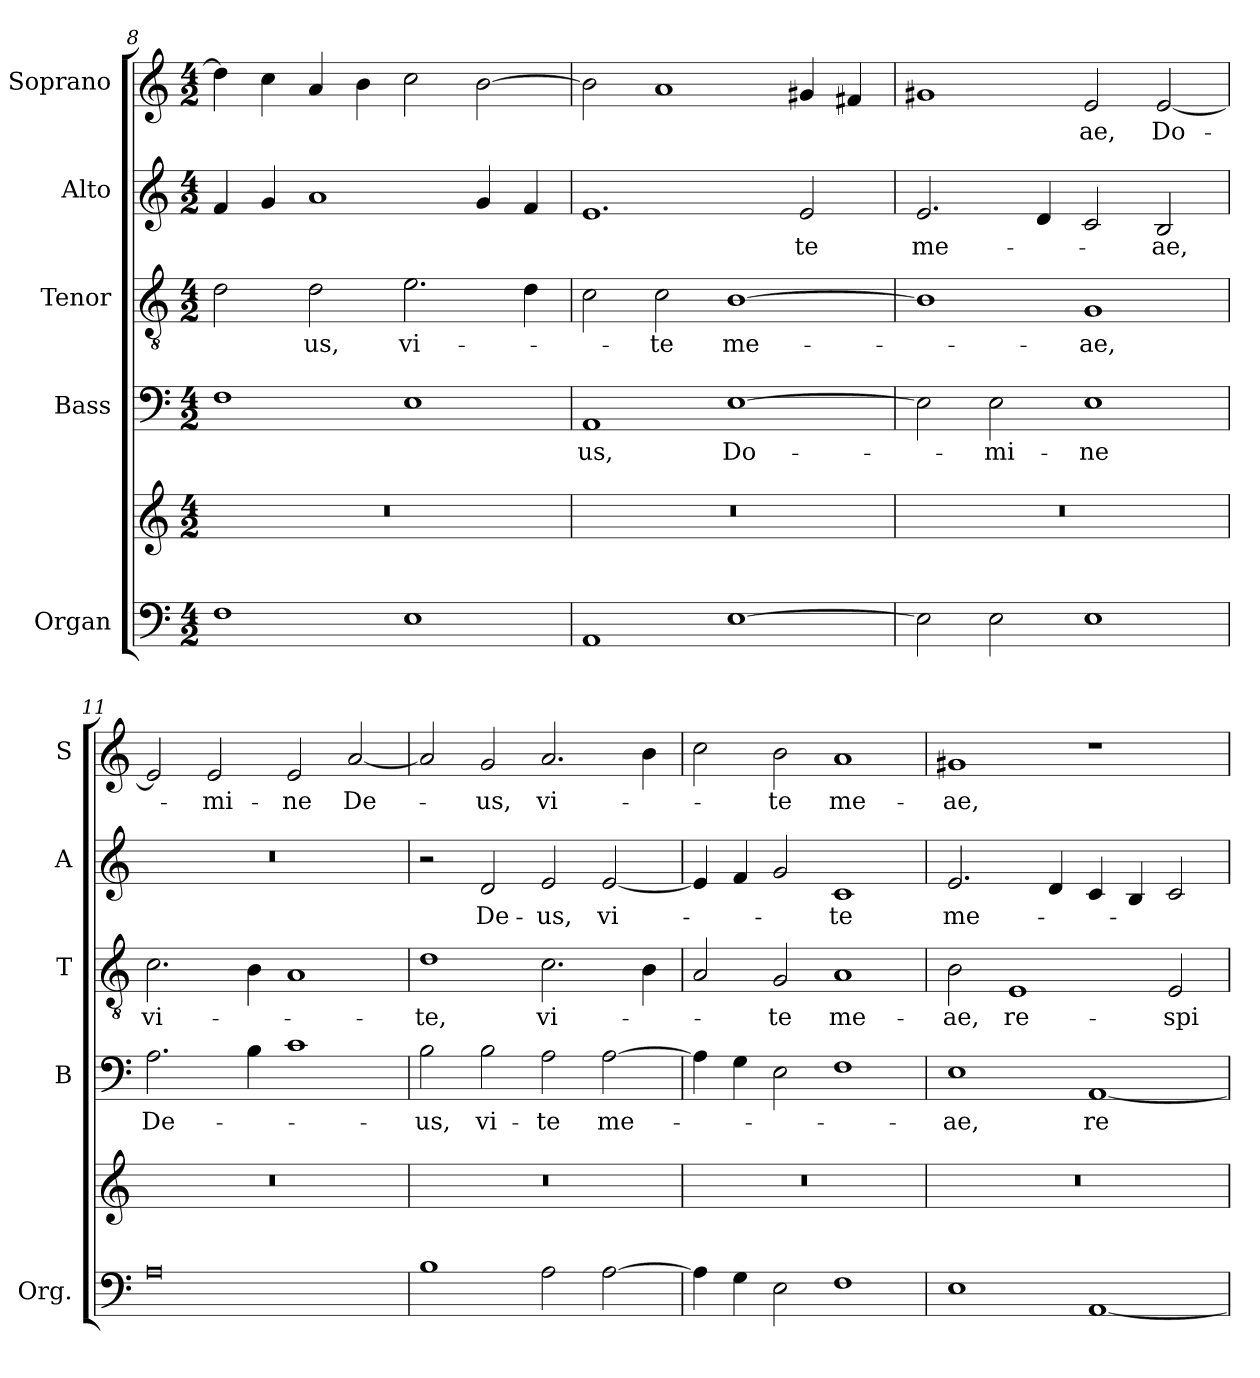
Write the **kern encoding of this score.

**kern	**kern	**kern	**text	**kern	**text	**kern	**text	**kern	**text
*part5	*part5	*part4	*part4	*part3	*part3	*part2	*part2	*part1	*part1
*staff6	*staff5	*staff4	*staff4	*staff3	*staff3	*staff2	*staff2	*staff1	*staff1
*I"Organ	*	*I"Bass	*	*I"Tenor	*	*I"Alto	*	*I"Soprano	*
*I'Org.	*	*I'B	*	*I'T	*	*I'A	*	*I'S	*
*clefF4	*clefG2	*clefF4	*	*clefGv2	*	*clefG2	*	*clefG2	*
*k[]	*k[]	*k[]	*	*k[]	*	*k[]	*	*k[]	*
*M4/2	*M4/2	*M4/2	*	*M4/2	*	*M4/2	*	*M4/2	*
=8	=8	=8	=8	=8	=8	=8	=8	=8	=8
1F	0r	1F	.	2d\	.	4f/	.	4dd\]	.
.	.	.	.	.	.	4g/	.	4cc\	.
!	!	!	!	!	!LO:LY:b	!	!	!	!
.	.	.	.	2d\	-us,	1a	.	4a/	.
.	.	.	.	.	.	.	.	4b\	.
!	!	!	!	!	!LO:LY:b	!	!	!	!
1E	.	1E	.	2.e\	vi-	.	.	2cc\	.
.	.	.	.	.	.	4g/	.	[2b\	.
.	.	.	.	4d\	.	4f/	.	.	.
=9	=9	=9	=9	=9	=9	=9	=9	=9	=9
!	!	!	!LO:LY:b	!	!	!	!	!	!
1AA	0r	1AA	-us,	2c\	.	1.e	.	2b\]	.
!	!	!	!	!	!LO:LY:b	!	!	!	!
.	.	.	.	2c\	-te	.	.	1a	.
!	!	!	!LO:LY:b	!	!LO:LY:b	!	!	!	!
[1E	.	[1E	Do-	[1B	me-	.	.	.	.
!	!	!	!	!	!	!	!LO:LY:b	!	!
.	.	.	.	.	.	2e/	-te	4g#X/	.
.	.	.	.	.	.	.	.	4f#X/	.
=10	=10	=10	=10	=10	=10	=10	=10	=10	=10
!	!	!	!	!	!	!	!LO:LY:b	!	!
2E\]	0r	2E\]	.	1B]	.	2.e/	me-	1g#X	.
!	!	!	!LO:LY:b	!	!	!	!	!	!
2E\	.	2E\	-mi-	.	.	.	.	.	.
.	.	.	.	.	.	4d/	.	.	.
!	!	!	!LO:LY:b	!	!LO:LY:b	!	!	!	!LO:LY:b
1E	.	1E	-ne	1G	-ae,	2c/	.	2e/	-ae,
!	!	!	!	!	!	!	!LO:LY:b	!	!LO:LY:b
.	.	.	.	.	.	2B/	-ae,	[2e/	Do-
!!LO:PB:g=z
=11	=11	=11	=11	=11	=11	=11	=11	=11	=11
!	!	!	!LO:LY:b	!	!LO:LY:b	!	!	!	!
0A	0r	2.A\	De-	2.c\	vi-	0r	.	2e/]	.
!	!	!	!	!	!	!	!	!	!LO:LY:b
.	.	.	.	.	.	.	.	2e/	-mi-
.	.	4B\	.	4B\	.	.	.	.	.
!	!	!	!	!	!	!	!	!	!LO:LY:b
.	.	1c	.	1A	.	.	.	2e/	-ne
!	!	!	!	!	!	!	!	!	!LO:LY:b
.	.	.	.	.	.	.	.	[2a/	De-
=12	=12	=12	=12	=12	=12	=12	=12	=12	=12
!	!	!	!LO:LY:b	!	!LO:LY:b	!	!	!	!
1B	0r	2B\	-us,	1d	-te,	2r	.	2a/]	.
!	!	!	!LO:LY:b	!	!	!	!LO:LY:b	!	!LO:LY:b
.	.	2B\	vi-	.	.	2d/	De-	2g/	-us,
!	!	!	!LO:LY:b	!	!LO:LY:b	!	!LO:LY:b	!	!LO:LY:b
2A\	.	2A\	-te	2.c\	vi-	2e/	-us,	2.a/	vi-
!	!	!	!LO:LY:b	!	!	!	!LO:LY:b	!	!
[2A\	.	[2A\	me-	.	.	[2e/	vi-	.	.
.	.	.	.	4B\	.	.	.	4b\	.
=13	=13	=13	=13	=13	=13	=13	=13	=13	=13
4A\]	0r	4A\]	.	2A/	.	4e/]	.	2cc\	.
4G\	.	4G\	.	.	.	4f/	.	.	.
!	!	!	!	!	!LO:LY:b	!	!	!	!LO:LY:b
2E\	.	2E\	.	2G/	-te	2g/	.	2b\	-te
!	!	!	!	!	!LO:LY:b	!	!LO:LY:b	!	!LO:LY:b
1F	.	1F	.	1A	me-	1c	-te	1a	me-
=14	=14	=14	=14	=14	=14	=14	=14	=14	=14
!	!	!	!LO:LY:b	!	!LO:LY:b	!	!LO:LY:b	!	!LO:LY:b
1E	0r	1E	-ae,	2B\	-ae,	2.e/	me-	1g#X	-ae,
!	!	!	!	!	!LO:LY:b	!	!	!	!
.	.	.	.	1E	re-	.	.	.	.
.	.	.	.	.	.	4d/	.	.	.
!	!	!	!LO:LY:b	!	!	!	!	!	!
[1AA	.	[1AA	re-	.	.	4c/	.	1r	.
.	.	.	.	.	.	4B/	.	.	.
!	!	!	!	!	!LO:LY:b	!	!	!	!
.	.	.	.	2E/	-spi-	2c/	.	.	.
=	=	=	=	=	=	=	=	=	=
*-	*-	*-	*-	*-	*-	*-	*-	*-	*-
